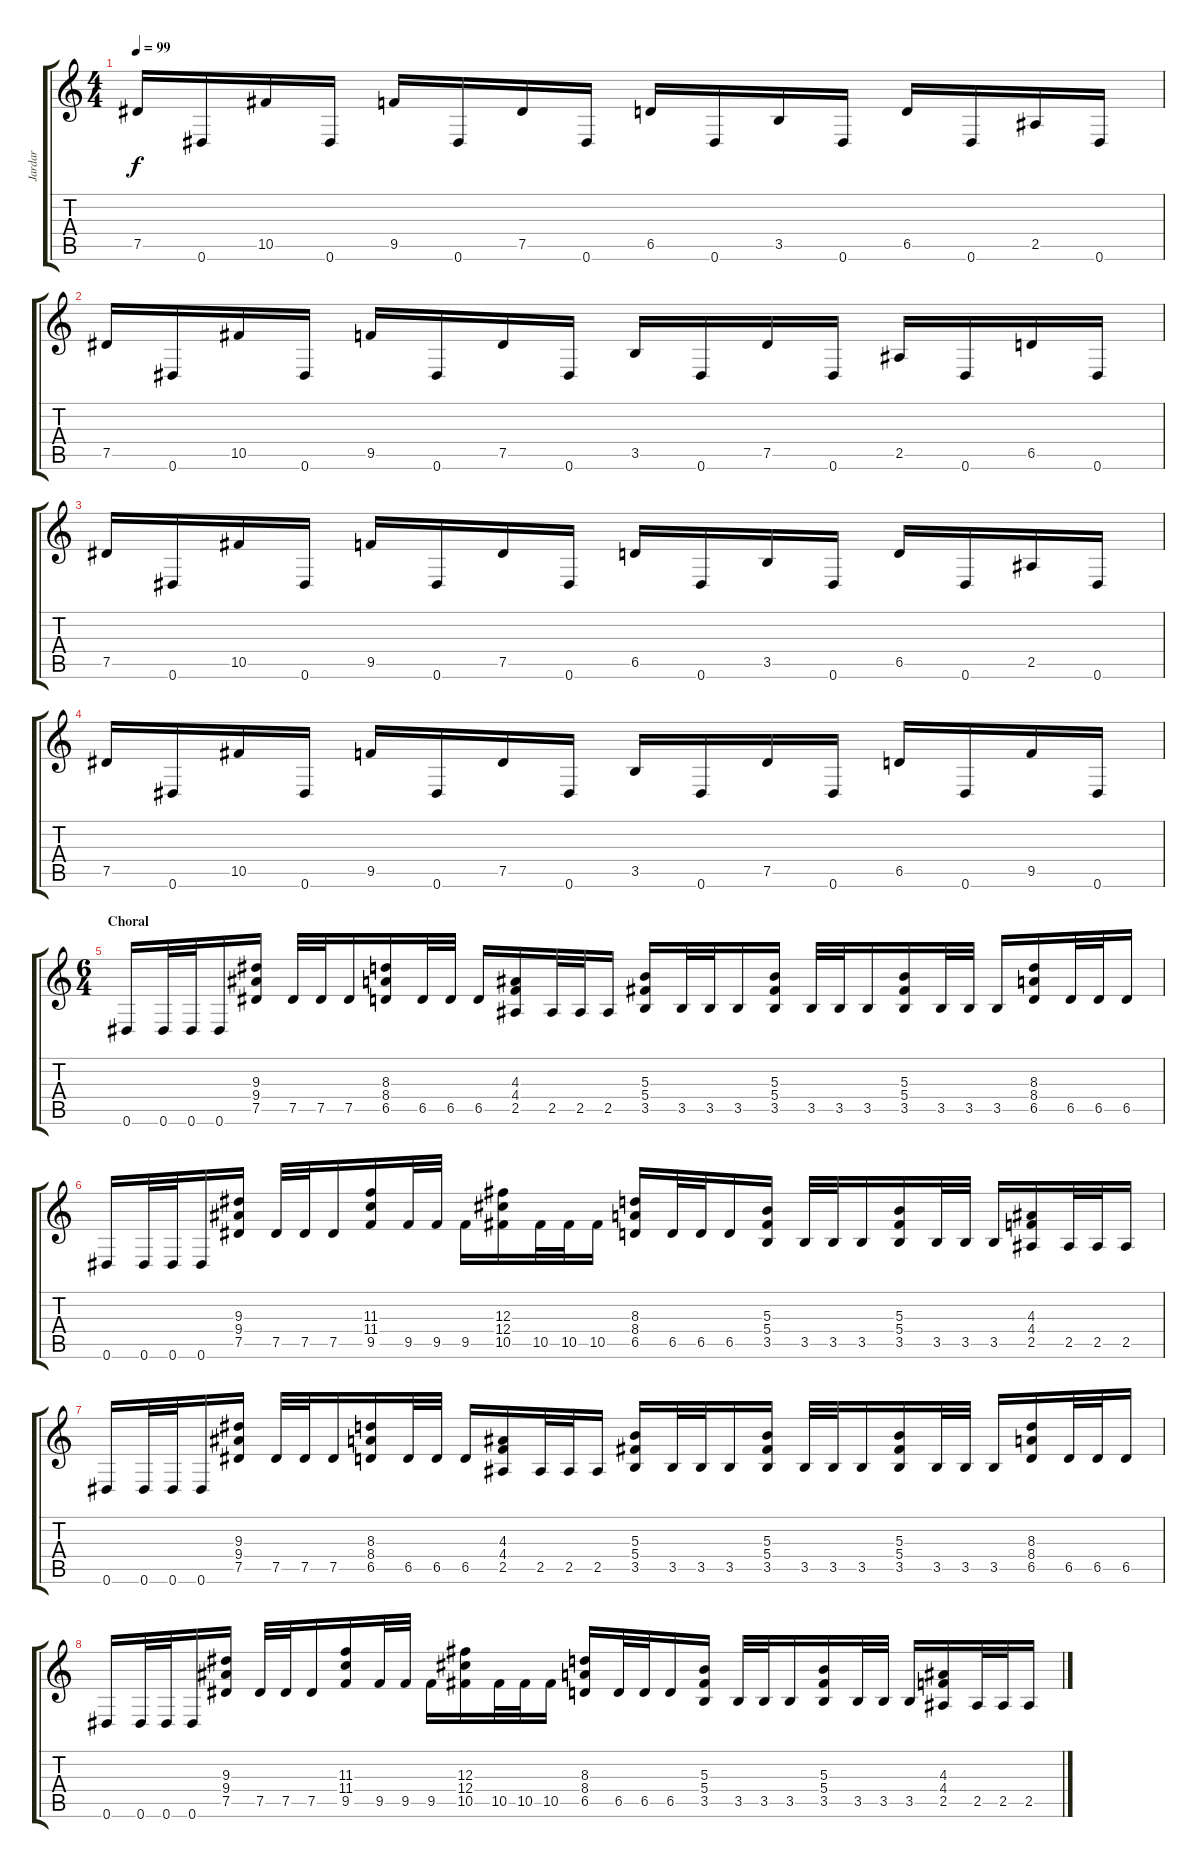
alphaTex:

\track ("Jardar" "Jardar") {instrument distortionguitar}
\staff {score tabs}
\tuning (Eb4 Bb3 Gb3 Db3 Ab2 Eb2) {hide}
\ts (4 4)
\tempo 99
\clef g2
\ks c
7.5.16{dy f} 0.6.16 10.5.16 0.6.16 9.5.16 0.6.16 7.5.16 0.6.16 6.5.16 0.6.16 3.5.16 0.6.16 6.5.16 0.6.16 2.5.16 0.6.16 |
7.5.16 0.6.16 10.5.16 0.6.16 9.5.16 0.6.16 7.5.16 0.6.16 3.5.16 0.6.16 7.5.16 0.6.16 2.5.16 0.6.16 6.5.16 0.6.16 |
7.5.16 0.6.16 10.5.16 0.6.16 9.5.16 0.6.16 7.5.16 0.6.16 6.5.16 0.6.16 3.5.16 0.6.16 6.5.16 0.6.16 2.5.16 0.6.16 |
7.5.16 0.6.16 10.5.16 0.6.16 9.5.16 0.6.16 7.5.16 0.6.16 3.5.16 0.6.16 7.5.16 0.6.16 6.5.16 0.6.16 9.5.16 0.6.16 |
\ts (6 4)
\section ("" "Choral")
0.6.16 0.6.32 0.6.32 0.6.16 (9.3 9.4 7.5).16 7.5.32 7.5.32 7.5.16 (8.3 8.4 6.5).16 6.5.32 6.5.32 6.5.16 (4.3 4.4 2.5).16 2.5.32 2.5.32 2.5.16 (5.3 5.4 3.5).16 3.5.32 3.5.32 3.5.16 (5.3 5.4 3.5).16 3.5.32 3.5.32 3.5.16 (5.3 5.4 3.5).16 3.5.32 3.5.32 3.5.16 (8.3 8.4 6.5).16 6.5.32 6.5.32 6.5.16 |
0.6.16 0.6.32 0.6.32 0.6.16 (9.3 9.4 7.5).16 7.5.32 7.5.32 7.5.16 (11.3 11.4 9.5).16 9.5.32 9.5.32 9.5.16 (12.3 12.4 10.5).16 10.5.32 10.5.32 10.5.16 (8.3 8.4 6.5).16 6.5.32 6.5.32 6.5.16 (5.3 5.4 3.5).16 3.5.32 3.5.32 3.5.16 (5.3 5.4 3.5).16 3.5.32 3.5.32 3.5.16 (4.3 4.4 2.5).16 2.5.32 2.5.32 2.5.16 |
0.6.16 0.6.32 0.6.32 0.6.16 (9.3 9.4 7.5).16 7.5.32 7.5.32 7.5.16 (8.3 8.4 6.5).16 6.5.32 6.5.32 6.5.16 (4.3 4.4 2.5).16 2.5.32 2.5.32 2.5.16 (5.3 5.4 3.5).16 3.5.32 3.5.32 3.5.16 (5.3 5.4 3.5).16 3.5.32 3.5.32 3.5.16 (5.3 5.4 3.5).16 3.5.32 3.5.32 3.5.16 (8.3 8.4 6.5).16 6.5.32 6.5.32 6.5.16 |
0.6.16 0.6.32 0.6.32 0.6.16 (9.3 9.4 7.5).16 7.5.32 7.5.32 7.5.16 (11.3 11.4 9.5).16 9.5.32 9.5.32 9.5.16 (12.3 12.4 10.5).16 10.5.32 10.5.32 10.5.16 (8.3 8.4 6.5).16 6.5.32 6.5.32 6.5.16 (5.3 5.4 3.5).16 3.5.32 3.5.32 3.5.16 (5.3 5.4 3.5).16 3.5.32 3.5.32 3.5.16 (4.3 4.4 2.5).16 2.5.32 2.5.32 2.5.16
